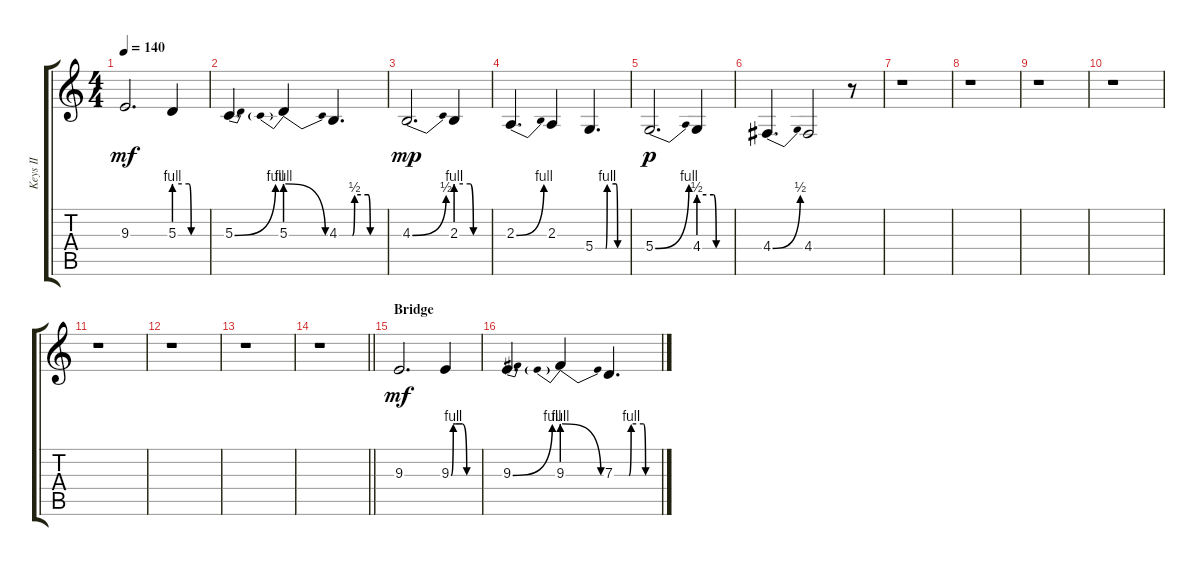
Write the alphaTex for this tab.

\track ("Keys II" "Keys II") {instrument choiraahs}
\staff {score tabs}
\tuning (E4 B3 G3 D3 A2 E2) {hide}
\ts (4 4)
\tempo 140
\clef g2
\ks c
9.3.2{d dy mf} 5.3{be (custom 0 4 28 4 32 0 60 0)}.4 |
5.3{be (bend 0 0 60 4)}.4{d} 5.3{be (prebendrelease 0 4 60 0)}.4 4.3{be (custom 0 0 18 0 21 2 39 2 42 0 60 0)}.4{d} |
4.3{be (bend 0 0 60 2)}.2{d dy mp} 2.3{be (custom 0 4 27 4 33 0 60 0)}.4 |
2.3{be (bend 0 0 60 4)}.4{d} 2.3.4 5.4{be (custom 0 0 20 0 23 4 40 4 43 0 45 0 60 0)}.4{d} |
5.4{be (bend 0 0 60 4)}.2{d dy p} 4.4{be (custom 0 2 28 2 33 0 60 0)}.4 |
4.4{be (bend 0 0 60 2)}.4{d} 4.4.2 r.8 |
r.1 |
r.1 |
r.1 |
r.1 |
r.1 |
r.1 |
r.1 |
\barLineRight lightlight
r.1 |
\section ("" "Bridge")
9.3.2{d dy mf} 9.3{be (custom 0 0 5 4 10 4 25 4 35 0 60 0)}.4 |
9.3{be (bend 0 0 60 4)}.4{d} 9.3{be (prebendrelease 0 4 60 0)}.4 7.3{be (custom 0 0 20 0 23 4 40 4 43 0 45 0 60 0)}.4{d}
